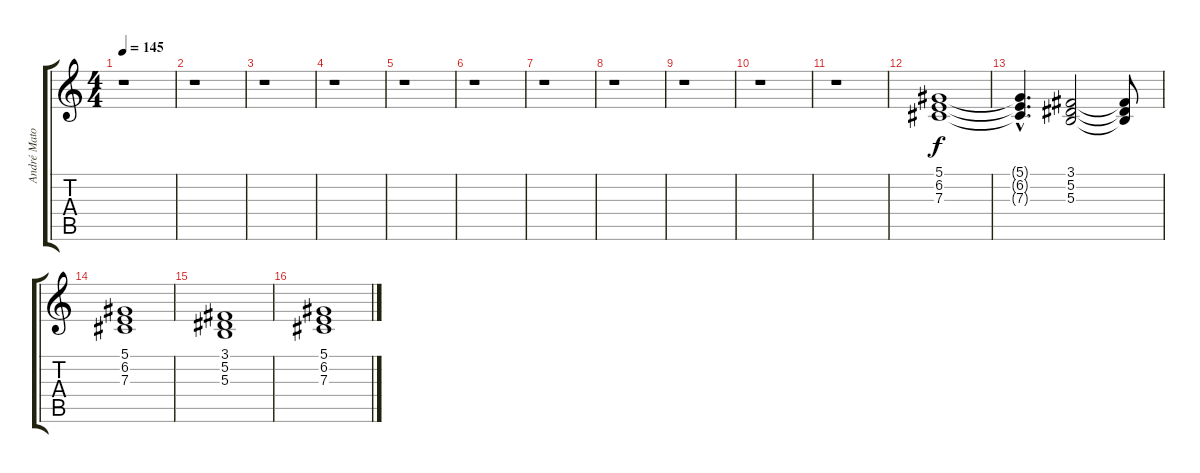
\track ("André Matos - Choir" "André Mato") {instrument choiraahs}
\staff {score tabs}
\tuning (Eb4 Bb3 Gb3 Db3 Ab2 Eb2) {hide}
\ts (4 4)
\tempo 145
\clef g2
\ks c
r.1{dy f} |
r.1 |
r.1 |
r.1 |
r.1 |
r.1 |
r.1 |
r.1 |
r.1 |
r.1 |
r.1 |
(5.1 6.2 7.3).1 |
(5.1{hac t} 6.2{hac t} 7.3{hac t}).4{d} (3.1 5.2 5.3).2 (3.1{t} 5.2{t} 5.3{t}).8 |
(5.1 6.2 7.3).1 |
(3.1 5.2 5.3).1 |
(5.1 6.2 7.3).1
